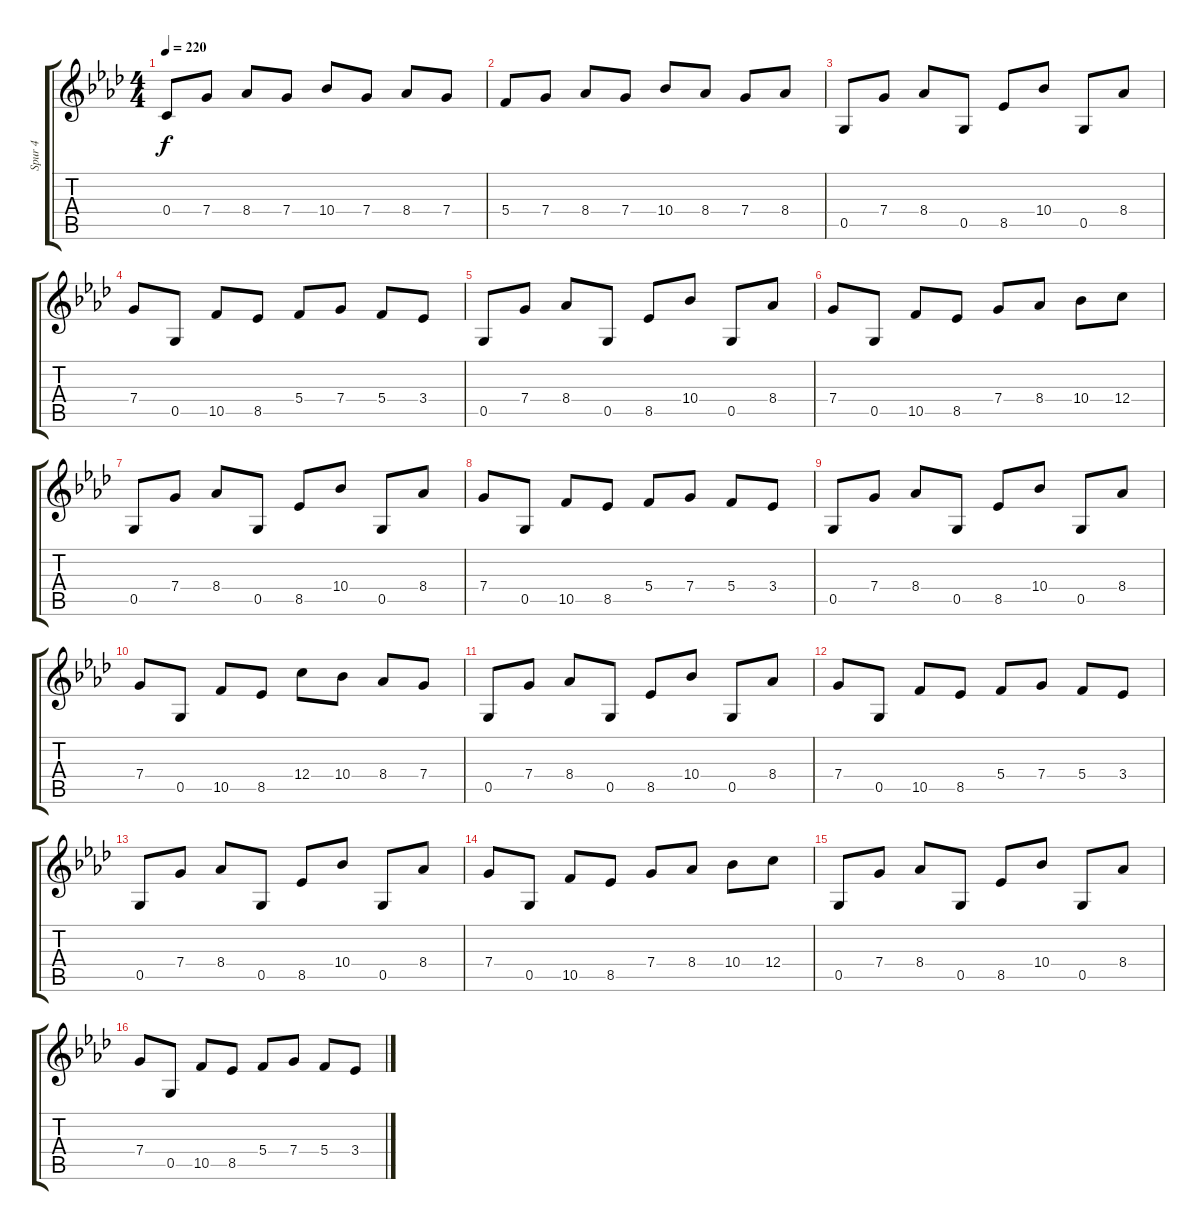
\track ("Spur 4" "Spur 4") {instrument distortionguitar}
\staff {score tabs}
\tuning (D4 A3 F3 C3 G2 C2) {hide}
\ts (4 4)
\tempo 220
\clef g2
\ks fminor
0.4.8{dy f} 7.4.8 8.4.8 7.4.8 10.4.8 7.4.8 8.4.8 7.4.8 |
5.4.8 7.4.8 8.4.8 7.4.8 10.4.8 8.4.8 7.4.8 8.4.8 |
0.5.8 7.4.8 8.4.8 0.5.8 8.5.8 10.4.8 0.5.8 8.4.8 |
7.4.8 0.5.8 10.5.8 8.5.8 5.4.8 7.4.8 5.4.8 3.4.8 |
0.5.8 7.4.8 8.4.8 0.5.8 8.5.8 10.4.8 0.5.8 8.4.8 |
7.4.8 0.5.8 10.5.8 8.5.8 7.4.8 8.4.8 10.4.8 12.4.8 |
0.5.8 7.4.8 8.4.8 0.5.8 8.5.8 10.4.8 0.5.8 8.4.8 |
7.4.8 0.5.8 10.5.8 8.5.8 5.4.8 7.4.8 5.4.8 3.4.8 |
0.5.8 7.4.8 8.4.8 0.5.8 8.5.8 10.4.8 0.5.8 8.4.8 |
7.4.8 0.5.8 10.5.8 8.5.8 12.4.8 10.4.8 8.4.8 7.4.8 |
0.5.8 7.4.8 8.4.8 0.5.8 8.5.8 10.4.8 0.5.8 8.4.8 |
7.4.8 0.5.8 10.5.8 8.5.8 5.4.8 7.4.8 5.4.8 3.4.8 |
0.5.8 7.4.8 8.4.8 0.5.8 8.5.8 10.4.8 0.5.8 8.4.8 |
7.4.8 0.5.8 10.5.8 8.5.8 7.4.8 8.4.8 10.4.8 12.4.8 |
0.5.8 7.4.8 8.4.8 0.5.8 8.5.8 10.4.8 0.5.8 8.4.8 |
7.4.8 0.5.8 10.5.8 8.5.8 5.4.8 7.4.8 5.4.8 3.4.8
